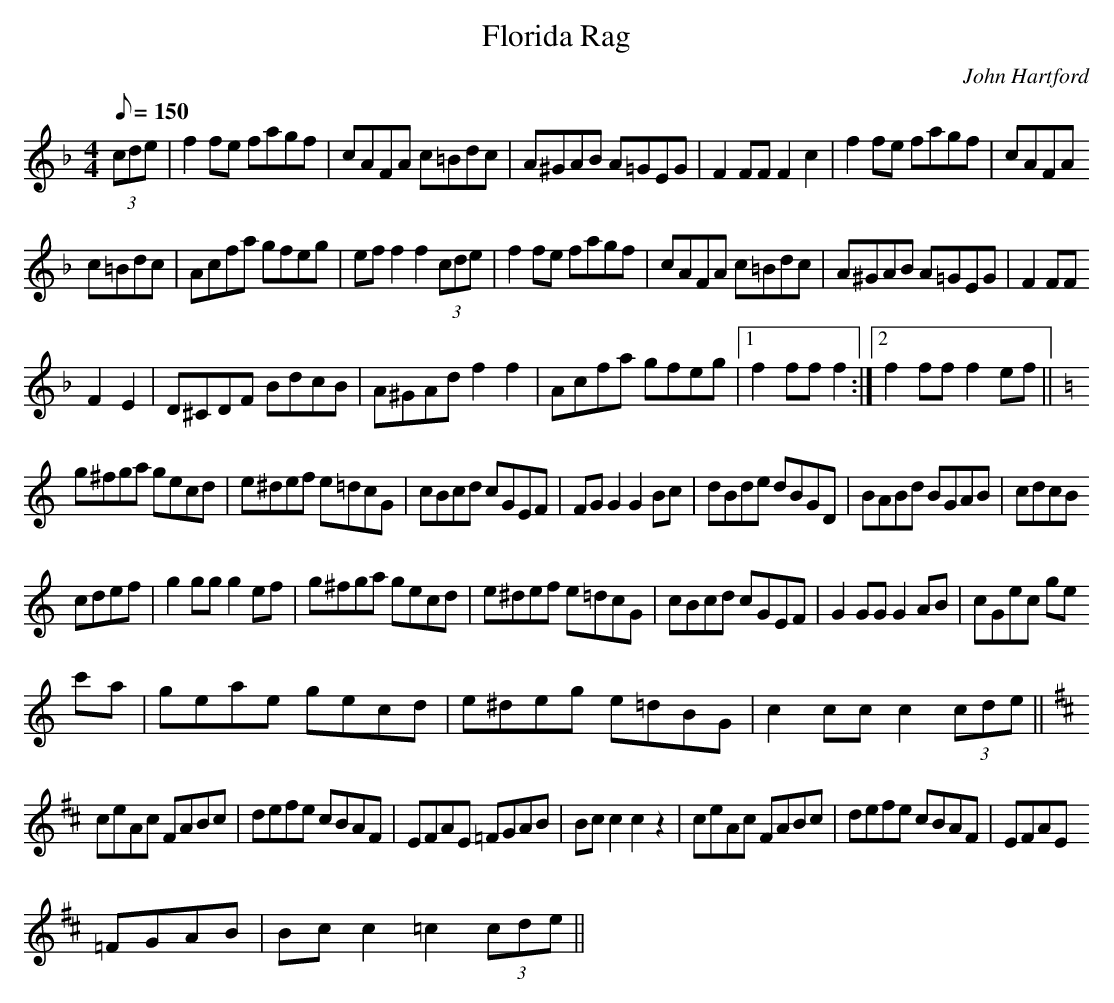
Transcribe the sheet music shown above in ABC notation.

X:1
T:Florida Rag
M:4/4
L:1/8
Q:150
C:John Hartford
K:F
(3cde|f2 fe fagf|cAFA c=Bdc|A^GAB A=GEG|F2 FF F2 c2|f2 fe fagf|cAFA
c=Bdc|Acfa gfeg|ef f2 f2(3cde|f2 fe fagf|cAFA c=Bdc|A^GAB A=GEG|F2 FF
F2 E2|D^CDF BdcB|A^GAd f2 f2|Acfa gfeg|1f2 ff f2:|2f2 ff f2 ef||
K:C
g^fga gecd|e^def e=dcG|cBcd cGEF|FG G2 G2 Bc|dBde dBGD|BABd BGAB|cdcB
cdef|g2 gg g2 ef|g^fga gecd|e^def e=dcG|cBcd cGEF|G2 GG G2 AB|cGec ge
c'a|geae gecd|e^deg e=dBG|c2 cc c2 (3cde||
K:D
ceAc FABc|defe cBAF|EFAE =FGAB|Bc c2 c2 z2|ceAc FABc|defe cBAF|EFAE
=FGAB|Bc c2 =c2 (3cde||
